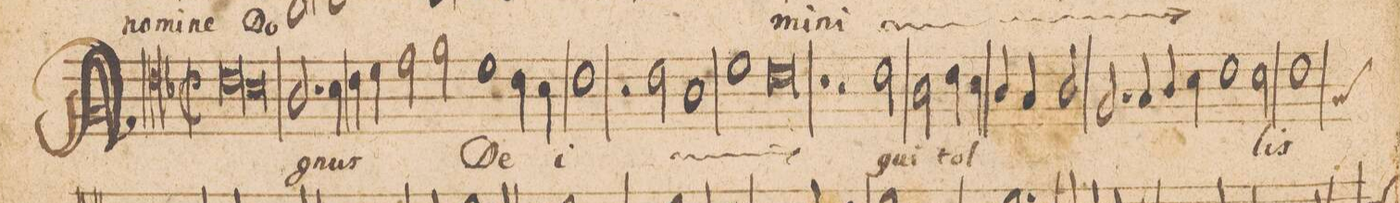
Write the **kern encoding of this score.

**kern	**text
*I"Alto	*
*clefC4	*
*k[b-]	*
*met(C|)	*
*M2/1	*
*2\right	*
*lig	*
1c	A-
1B-	.
*Xlig	*
=2	=2
2.A/	-gnus
4B-\	.
4c\	.
4d\	.
2e\	.
=3-	=3-
2f\	.
1d	De-
4c\	.
4B-\	.
=4	=4
1c	-i
2r	.
*	*ij
2c\	De-
=5-	=5-
1A	.
1d	.
=6-	=6-
0c	-i
*	*Xij
=7	=7
1r	.
2r	.
2c\	qui
=8	=8
2A\	tol-
4c\	.
4B-\	.
4A/	.
4G/	.
2A/	.
=9	=9
2.F/	.
4G/	.
4A/	.
4B-\	.
1c\	.
=10-	=10-
2B-\	.
*custos:F	*
1c	-lis
=11	=11
*-	*-
